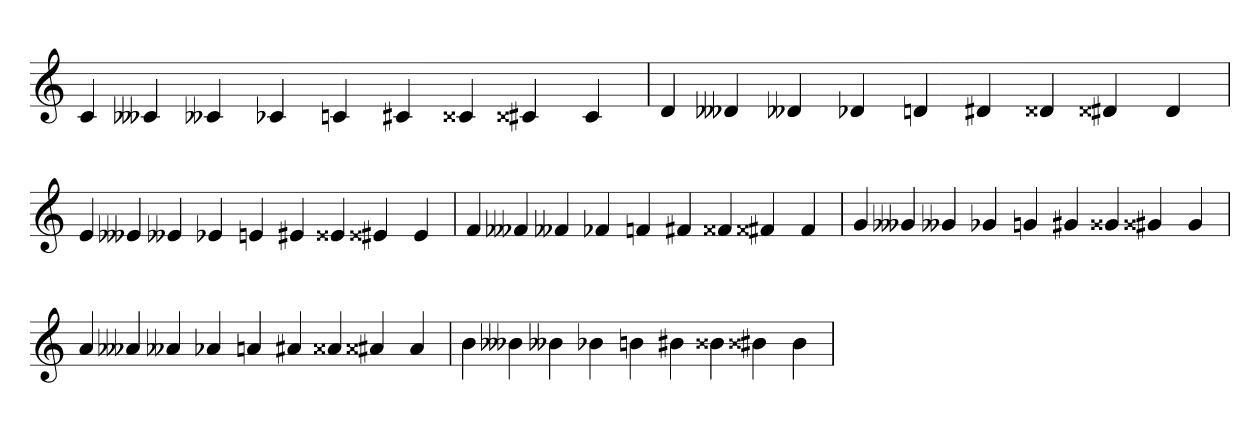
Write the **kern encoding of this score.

**kern
*part1
*staff1
=
4c----X
4c---X
4c--X
4c-X
4cn
4c#X
4c##X
4c###X
4c####X
=
4d----X
4d---X
4d--X
4d-X
4dn
4d#X
4d##X
4d###X
4d####X
=
4e----X
4e---X
4e--X
4e-X
4en
4e#X
4e##X
4e###X
4e####X
=
4f----X
4f---X
4f--X
4f-X
4fn
4f#X
4f##X
4f###X
4f####X
=
4g----X
4g---X
4g--X
4g-X
4gn
4g#X
4g##X
4g###X
4g####X
=
4a----X
4a---X
4a--X
4a-X
4an
4a#X
4a##X
4a###X
4a####X
=
4b----X
4b---X
4b--X
4b-X
4bn
4b#X
4b##X
4b###X
4b####X
=
*-
